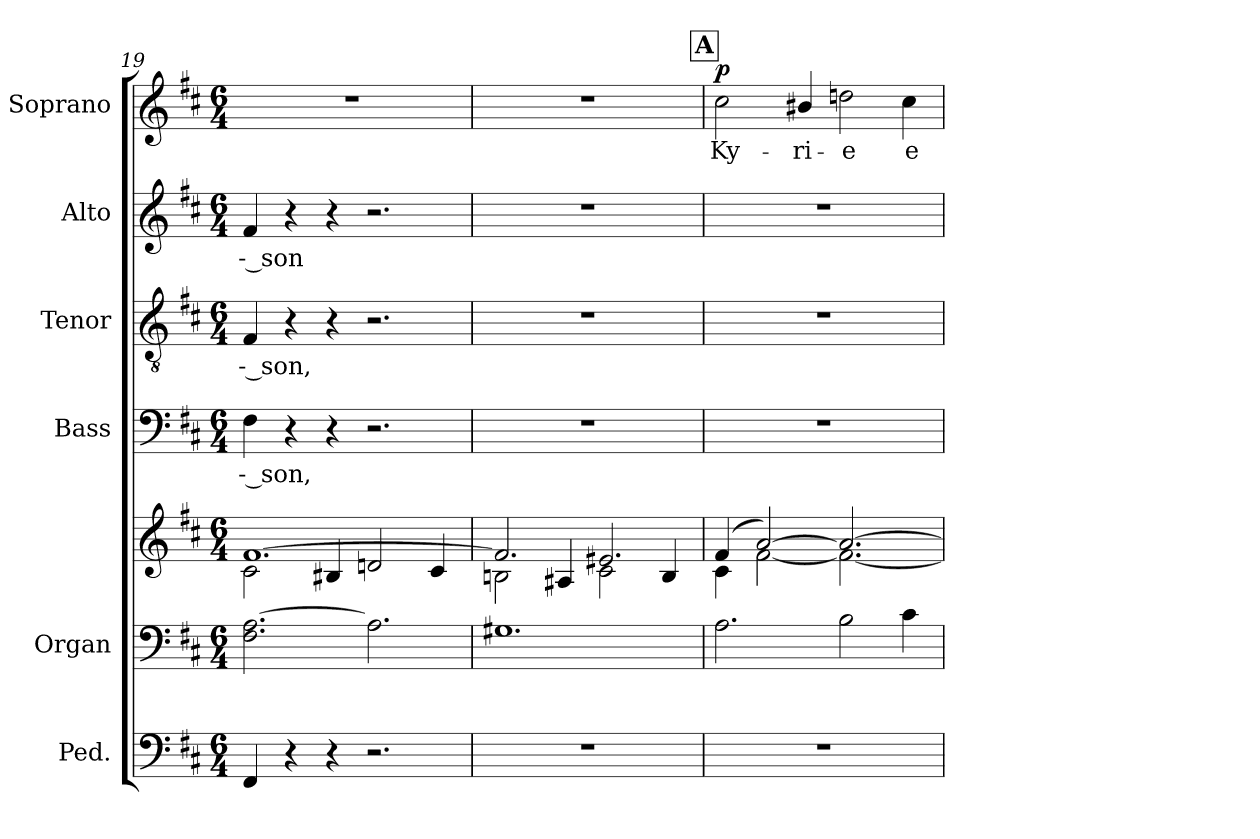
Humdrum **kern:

**kern	**kern	**kern	**kern	**text	**kern	**text	**kern	**text	**kern	**text	**dynam
*part6	*part5	*part5	*part4	*part4	*part3	*part3	*part2	*part2	*part1	*part1	*part1
*staff7	*staff6	*staff5	*staff4	*staff4	*staff3	*staff3	*staff2	*staff2	*staff1	*staff1	*staff1
*I"Ped.	*I"Organ	*	*I"Bass	*	*I"Tenor	*	*I"Alto	*	*I"Soprano	*	*
*	*I'Org.	*	*I'B.	*	*I'T.	*	*I'A.	*	*I'S.	*	*
!!LO:LB:g=z
*clefF4	*clefF4	*clefG2	*clefF4	*	*clefGv2	*	*clefG2	*	*clefG2	*	*
*	*	*	*	*	*ITrd7c12	*	*	*	*	*	*
*k[f#c#]	*k[f#c#]	*k[f#c#]	*k[f#c#]	*	*k[f#c#]	*	*k[f#c#]	*	*k[f#c#]	*	*
*D:	*D:	*D:	*D:	*	*D:	*	*D:	*	*D:	*	*
*M6/4	*M6/4	*M6/4	*M6/4	*	*M6/4	*	*M6/4	*	*M6/4	*	*
=19	=19	=19	=19	=19	=19	=19	=19	=19	=19	=19	=19
*	*	*^	*	*	*	*	*	*	*	*	*
!	!	!	!	!	!LO:LY:b:color=#000000	!	!	!	!	!	!	!
!	!	!	!	!	!	!	!LO:LY:b:color=#000000	!	!	!	!	!
!	!	!	!	!	!	!	!	!	!LO:LY:b:color=#000000	!LO:N:vis=1	!	!
4FF#i/	2.F#i\ [2.Ai	[1.f#i	2c#i\	4F#i\	-- son,	4FF#i/	-- son,	4f#i/	-- son	1.r	.	.
4r	.	.	.	4r	.	4r	.	4r	.	.	.	.
4r	.	.	4B#Xi/	4r	.	4r	.	4r	.	.	.	.
2.r	2.Ai\]	.	2dni/	2.r	.	2.r	.	2.r	.	.	.	.
.	.	.	4c#i/	.	.	.	.	.	.	.	.	.
=20	=20	=20	=20	=20	=20	=20	=20	=20	=20	=20	=20	=20
!LO:N:vis=1	!	!	!	!LO:N:vis=1	!	!LO:N:vis=1	!	!LO:N:vis=1	!	!LO:N:vis=1	!	!
1.r	1.G#Xi	2.f#i/]	2Bni\	1.r	.	1.r	.	1.r	.	1.r	.	.
.	.	.	4A#Xi/	.	.	.	.	.	.	.	.	.
.	.	2.e#Xi/	2c#i\	.	.	.	.	.	.	.	.	.
.	.	.	4Bi/	.	.	.	.	.	.	.	.	.
!!LO:REH:place=s1:B:color=#000000:enc=box:fs=17.1408:t=A
=21	=21	=21	=21	=21	=21	=21	=21	=21	=21	=21	=21	=21
!LO:N:vis=1	!	!	!	!LO:N:vis=1	!	!LO:N:vis=1	!	!LO:N:vis=1	!	!	!	!
!	!	!	!	!	!	!	!	!	!	!	!LO:LY:b:color=#000000	!
1.r	2.Ai\	(4f#i/	4c#i\	1.r	.	1.r	.	1.r	.	2cc#i\	Ky-	p
.	.	[2ai/)	[2f#i\	.	.	.	.	.	.	.	.	.
!	!	!	!	!	!	!	!	!	!	!	!LO:LY:b:color=#000000	!
.	.	.	.	.	.	.	.	.	.	4b#Xi/	-ri-	.
!	!	!	!	!	!	!	!	!	!	!	!LO:LY:b:color=#000000	!
.	2Bi\	2.ai/_	2.f#i\_	.	.	.	.	.	.	2ddni\	-e	.
!	!	!	!	!	!	!	!	!	!	!	!LO:LY:b:color=#000000	!
.	4c#i\	.	.	.	.	.	.	.	.	4cc#i\	e-	.
*	*	*v	*v	*	*	*	*	*	*	*	*	*
=	=	=	=	=	=	=	=	=	=	=	=
*-	*-	*-	*-	*-	*-	*-	*-	*-	*-	*-	*-
